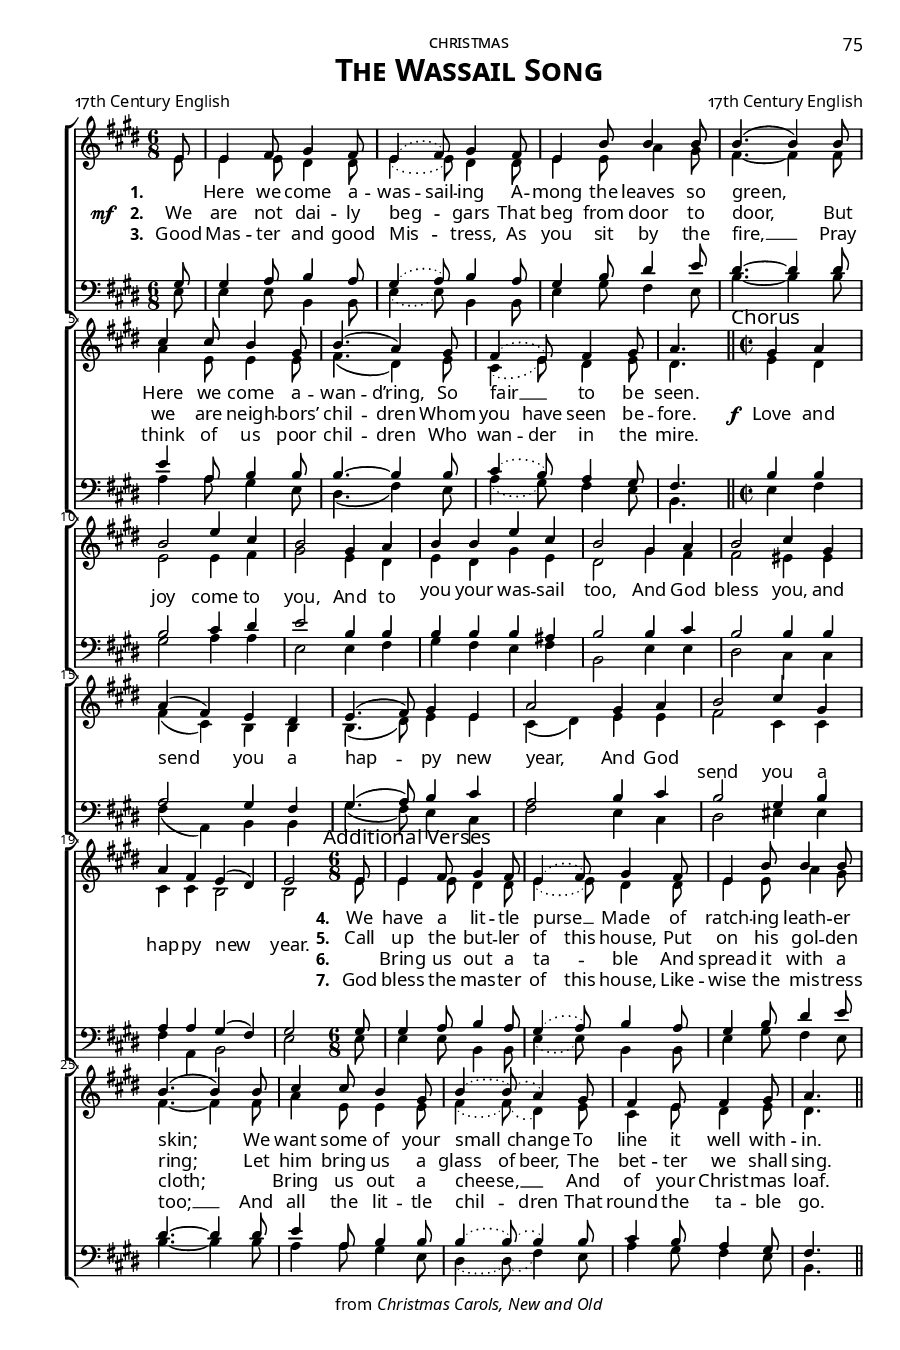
\version "2.14.2"
\include "util.ly"
\header {
  title = \markup{\override #'(font-name . "Garamond Premier Pro Semibold"){ \abs-fontsize #15 \smallCapsOldStyle"The Wassail Song"}}
  poet = \markup\oldStyleNum"17th Century English"
  composer = \markup\oldStyleNum"17th Century English"
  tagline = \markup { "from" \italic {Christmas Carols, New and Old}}
}
\paper {
  paper-height = 9\in
  paper-width = 6\in
  indent = 0\in
  %system-system-spacing = #'((basic-distance . 10) (padding . 0))
  system-system-spacing =
    #'((basic-distance . 0)
       (minimum-distance . 0)
       (padding . -20)
       (stretchability . 100))
  ragged-last-bottom = ##f
  ragged-bottom = ##f
  two-sided = ##t
  inner-margin = 0.5\in
  outer-margin = 0.25\in
  top-margin = 0.25\in
  bottom-margin = 0.25\in
  first-page-number = #075
  print-first-page-number = ##t
  headerLine = \markup{\override #'(font-name . "Garamond Premier Pro") \smallCapsOldStyle"christmas"}
  oddHeaderMarkup = \markup\fill-line{
     \override #'(font-name . "Garamond Premier Pro")\abs-fontsize #8.5
     \combine 
        \fill-line{"" \if \should-print-page-number
        \oldStylePageNum""
        }
        \fill-line{\headerLine}
  }
  evenHeaderMarkup = \markup {
     \override #'(font-name . "Garamond Premier Pro")\abs-fontsize #8.5
     \combine
        \if \should-print-page-number
        \oldStylePageNum""
        \fill-line{\headerLine}
  }
}
#(set-global-staff-size 14.3) \paper{ #(define fonts (make-pango-font-tree "GoudyOlSt BT" "Garamond Premier Pro" "Garamond Premier Pro" (/ 14.3 20))) }
global = {
  \key e \major
  \time 6/8
  \override DynamicLineSpanner #'staff-padding = #0.0
  \override DynamicLineSpanner #'Y-extent = #'(-1 . 1)
}

sopMusic = \relative c' {
  \time 6/8
  \partial 8 e8 |
  e4 fis8 gis4 fis8 |
  \slurDotted e4( fis8) gis4 fis8 |
  e4 b'8 b4 b8 |
  
  \slurSolid b4.( b4) \bar""
  b8 |
  cis4 cis8 b4 gis8 |
  b4.( a4) gis8 |
  \slurDotted fis4( e8) fis4 gis8 |
  \partial 4. a4. \bar "||"
  
  \time 2/2
  \once \override Score.RehearsalMark #'self-alignment-X = #LEFT
  \mark "Chorus"
  \partial 2 gis4 a |
  b2 e4 cis |
  b2 gis4 a |
  b b e cis |
  b2 gis4 a |
  b2 cis4 gis |
  
  \slurSolid a( fis) e dis |
  e4.( fis8) gis4 e |
  a2 gis4 a |
  b2 cis4 gis |
  a fis e( dis) |
  \partial 2 e2 \bar ":|" 
  
  
  
  \time 6/8 
  \once \override Score.RehearsalMark #'self-alignment-X = #LEFT
  \mark "Additional Verses"
  \partial 8 e8 |
  e4 fis8 gis4 fis8 |
  \slurDotted e4( fis8) gis4 fis8 |
  e4 b'8 b4 b8 |
  
  \slurSolid b4.( \slurDotted b4) | \bar""
  b8 |
  cis4 cis8 b4 gis8 |
  b4( b8)( a4) gis8 |
  fis4 e8 fis4 gis8 |
  \partial 4. a4. \bar "||"
}
sopWords = \lyricmode {
  
}

altoMusic = \relative c' {
  \time 6/8
  e8 |
  e4 e8 dis4 dis8 |
  \slurDotted e4( e8) dis4 dis8 |
  e4 e8 a4 gis8 |
  
  fis4.~ fis4 fis8 |
  a4 e8 e4 e8 |
  \slurSolid fis4.( dis4) e8 |
  \slurDotted cis4( e8) dis4 e8 |
  dis4. \bar "||"
  
  
  e4 dis |
  e2 e4 fis |
  gis2 e4 dis |
  e dis gis e |
  dis2 gis4 fis |
  fis2 eis4 eis |
  
  \slurSolid fis( cis) b b |
  b4.( dis8) e4 e |
  cis( dis) e e |
  fis2 cis4 cis |
  cis cis b2 |
  b2 \bar ":|"
  
  
  
  
  \time 6/8 
  e8 |
  e4 e8 dis4 dis8 |
  \slurDotted e4( e8) dis4 dis8 |
  e4 e8 a4 gis8 |
  
  fis4.~ fis4 fis8 |
  a4 e8 e4 e8 |
  fis4( fis8)( dis4) e8 |
  cis4 e8 dis4 e8 |
  dis4. \bar "||"
}
dropLyrics =
{
    \override LyricText #'extra-offset = #'(0 . -1.8)
    \override LyricHyphen #'extra-offset = #'(0 . -1.8)
    \override LyricExtender #'extra-offset = #'(0 . -1.8)
}

raiseLyrics =
{
    \revert LyricText #'extra-offset
    \revert LyricHyphen #'extra-offset
    \revert LyricExtender #'extra-offset
}
altoWords = {
  \dropLyricsIX
  \lyricmode {
    \set stanza = #"1. "
    \set ignoreMelismata = ##t
    _ Here we come a -- was -- sail -- ing A -- mong the leaves so green, _ _
    Here we come a -- wan -- d’ring, So fair __ _ to be seen.
    
    \unset ignoreMelismata
    \repeat unfold 34\skip1
    \set stanza = #"4. "
    \set ignoreMelismata = ##t
    We have a lit -- tle purse __ _ Made of ratch -- ing leath -- er skin; _
    We want some of your small _ change To line it well with -- in.
  }
}
altoWordsII = {
  \dropLyricsIX
  \set stanza = \markup{\dynamic"mf  " "2. "}
  \lyricmode {
    \set ignoreMelismata = ##t
    We are not dai -- ly beg -- _ gars That beg from door to door, _
    But we are neigh -- bors’ chil -- dren Whom you have seen be -- fore.
    \unset ignoreMelismata
  }
  \set stanza = \markup\dynamic"f "
  \lyricmode {
    \set associatedVoice = "altos"
    Love and joy come to you, And to
    \raiseLyrics
    you your was -- sail too,
    And God bless you, and send you a hap -- py new
    year,
    \unset associatedVoice
    And God
    \dropLyrics
    send you a hap -- py new year.
    \dropLyricsIX
    
    \set stanza = #"5. "
    \set ignoreMelismata = ##t
    Call up the but -- ler of this house, Put on his gol -- den ring; _
    Let him bring us a glass of beer, The bet -- ter we shall sing.
  }
}
altoWordsIII = \lyricmode {
  \dropLyricsIX
  \set stanza = #"3. "
  \set ignoreMelismata = ##t
  Good Mas -- ter and good Mis -- _ tress, As you sit by the fire, __ _
  Pray think of us poor chil -- dren Who wan -- der in the mire.
  
  \repeat unfold 37\skip1
  \set stanza = #"6. "
  \set ignoreMelismata = ##t
  \skip1 Bring us out a ta -- _ ble And spread it with a cloth; _ _
  Bring us out a cheese, __ _ _ And of your Christ -- mas loaf.
}
altoWordsIV = \lyricmode {
  \dropLyricsIX
  \repeat unfold 58\skip1
  \set stanza = #"7. "
  \set ignoreMelismata = ##t
  God bless the mas -- ter of this house, Like -- wise the mis -- tress too; __ _
  And all the lit -- tle chil -- _ dren That round the ta -- ble go.
}
altoWordsV = \lyricmode {
}
altoWordsVI = \lyricmode {
}
altoWordsVII = \lyricmode {
}
tenorMusic = \relative c' {
  \time 6/8
  gis8 |
  gis4 a8 b4 a8 |
  \slurDotted gis4( a8) b4 a8 |
  gis4 b8 dis4 e8 |
  
  dis4.~ dis4 dis8 |
  e4 a,8 b4 b8 |
  b4.~ b4 b8 |
  cis4( b8) a4 gis8 |
  fis4. \bar "||" 
  
  
  b4 b |
  b2 cis4 dis |
  e2 b4 b |
  b b b ais |
  b2 b4 cis |
  b2 b4 b |
  
  a2 gis4 fis |
  \slurSolid gis4.( a8) b4 cis |
  a2 b4 cis |
  b2 gis4 b |
  a4 a gis( fis) |
  gis2 \bar ":|"
  
  
  
  
  \time 6/8 
  gis8 |
  gis4 a8 b4 a8 |
  \slurDotted gis4( a8) b4 a8 |
  gis4 b8 dis4 e8 |
  
  dis4.~ dis4 dis8 |
  e4 a,8 b4 b8 |
  b4( b8)( b4) b8 |
  cis4 b8 a4 gis8 |
  fis4. \bar "||" 
}
tenorWords = \lyricmode {

}

bassMusic = \relative c {
  \time 6/8
  e8 |
  e4 e8 b4 b8 |
  \slurDotted e4( e8) b4 b8 |
  e4 gis8 fis4 e8 |
  
  b'4.~ b4 b8 |
  a4 a8 gis4 e8 |
  \slurSolid dis4.( fis4) e8 |
  \slurDotted a4( gis8) fis4 e8 |
  b4. \bar "||"
  
  e4 fis |
  gis2 a4 a |
  e2 e4 fis |
  gis fis e fis |
  b,2 e4 e |
  dis2 cis4 cis |
  
  \slurSolid fis( a,) b b |
  gis'4.( fis8) e4 cis |
  fis2 e4 cis |
  dis2 eis4 eis |
  fis4 a, b2 |
  e2 \bar ":|"
  
  
  
  
  
  \time 6/8 
  e8 |
  e4 e8 b4 b8 |
  \slurDotted e4( e8) b4 b8 |
  e4 gis8 fis4 e8 |
  
  b'4.~ b4 b8 |
  a4 a8 gis4 e8 |
  dis4( dis8)( fis4) e8 |
  a4 gis8 fis4 e8 |
  b4. \bar "||"
}
bassWords = \lyricmode {

}

\score {
  <<
   \new ChoirStaff <<
%    \new Lyrics = sopranos \with { \override VerticalAxisGroup #'nonstaff-relatedstaff-spacing = #'((basic-distance . 1)) }
    \new Staff = women <<
      \new Voice = "sopranos" { \voiceOne << \global \sopMusic >> }
      \new Voice = "altos" { \voiceTwo << \global \altoMusic >> }
    >>
    \new Lyrics \with { alignAboveContext = #"women" \override VerticalAxisGroup #'nonstaff-relatedstaff-spacing = #'((basic-distance . 1))} \lyricsto "sopranos" \sopWords
    \new Lyrics = "altosVII"  \with { alignBelowContext = #"women" } \lyricsto "sopranos" \altoWordsVII
    \new Lyrics = "altosVI"  \with { alignBelowContext = #"women" } \lyricsto "sopranos" \altoWordsVI
    \new Lyrics = "altosV"  \with { alignBelowContext = #"women" } \lyricsto "sopranos" \altoWordsV
    \new Lyrics = "altosIV"  \with { alignBelowContext = #"women" } \lyricsto "sopranos" \altoWordsIV
    \new Lyrics = "altosIII"  \with { alignBelowContext = #"women" } \lyricsto "sopranos" \altoWordsIII
    \new Lyrics = "altosII"  \with { alignBelowContext = #"women" } \lyricsto "sopranos" \altoWordsII
    \new Lyrics = "altos"  \with { alignBelowContext = #"women" \override VerticalAxisGroup #'nonstaff-relatedstaff-spacing = #'((padding . -0.5)) } \lyricsto "sopranos" \altoWords
   \new Staff = men <<
      \clef bass
      \new Voice = "tenors" { \voiceOne << \global \tenorMusic >> }
      \new Voice = "basses" { \voiceTwo << \global \bassMusic >> }
    >>
    \new Lyrics \with { alignAboveContext = #"men" \override VerticalAxisGroup #'nonstaff-relatedstaff-spacing = #'((basic-distance . 1)) } \lyricsto "tenors" \tenorWords
    \new Lyrics \with { alignBelowContext = #"men" \override VerticalAxisGroup #'nonstaff-relatedstaff-spacing = #'((basic-distance . 1)) } \lyricsto "basses" \bassWords
  >>
%    \new PianoStaff << \new Staff { \new Voice { \pianoRH } } \new Staff { \clef "bass" \pianoLH } >>
  >>
  \layout {
%6.14 \context {  \Lyrics  \override LyricText #'font-size = #0.8 }
    \context {
      \Score
      %\override SpacingSpanner #'base-shortest-duration = #(ly:make-moment 1 8)
      %\override SpacingSpanner #'common-shortest-duration = #(ly:make-moment 1 4)
    }
    \context {
      % Remove all empty staves
      % \Staff \RemoveEmptyStaves \override VerticalAxisGroup #'remove-first = ##t
    }
    \context {
      \Lyrics
      \override LyricText #'X-offset = #center-on-word
    }
  }
  \midi {
    \tempo 4 = 180
    \set Staff.midiInstrument = "piccolo"
  
    \context {
      \Voice
      \remove "Dynamic_performer"
    }
  }
}
